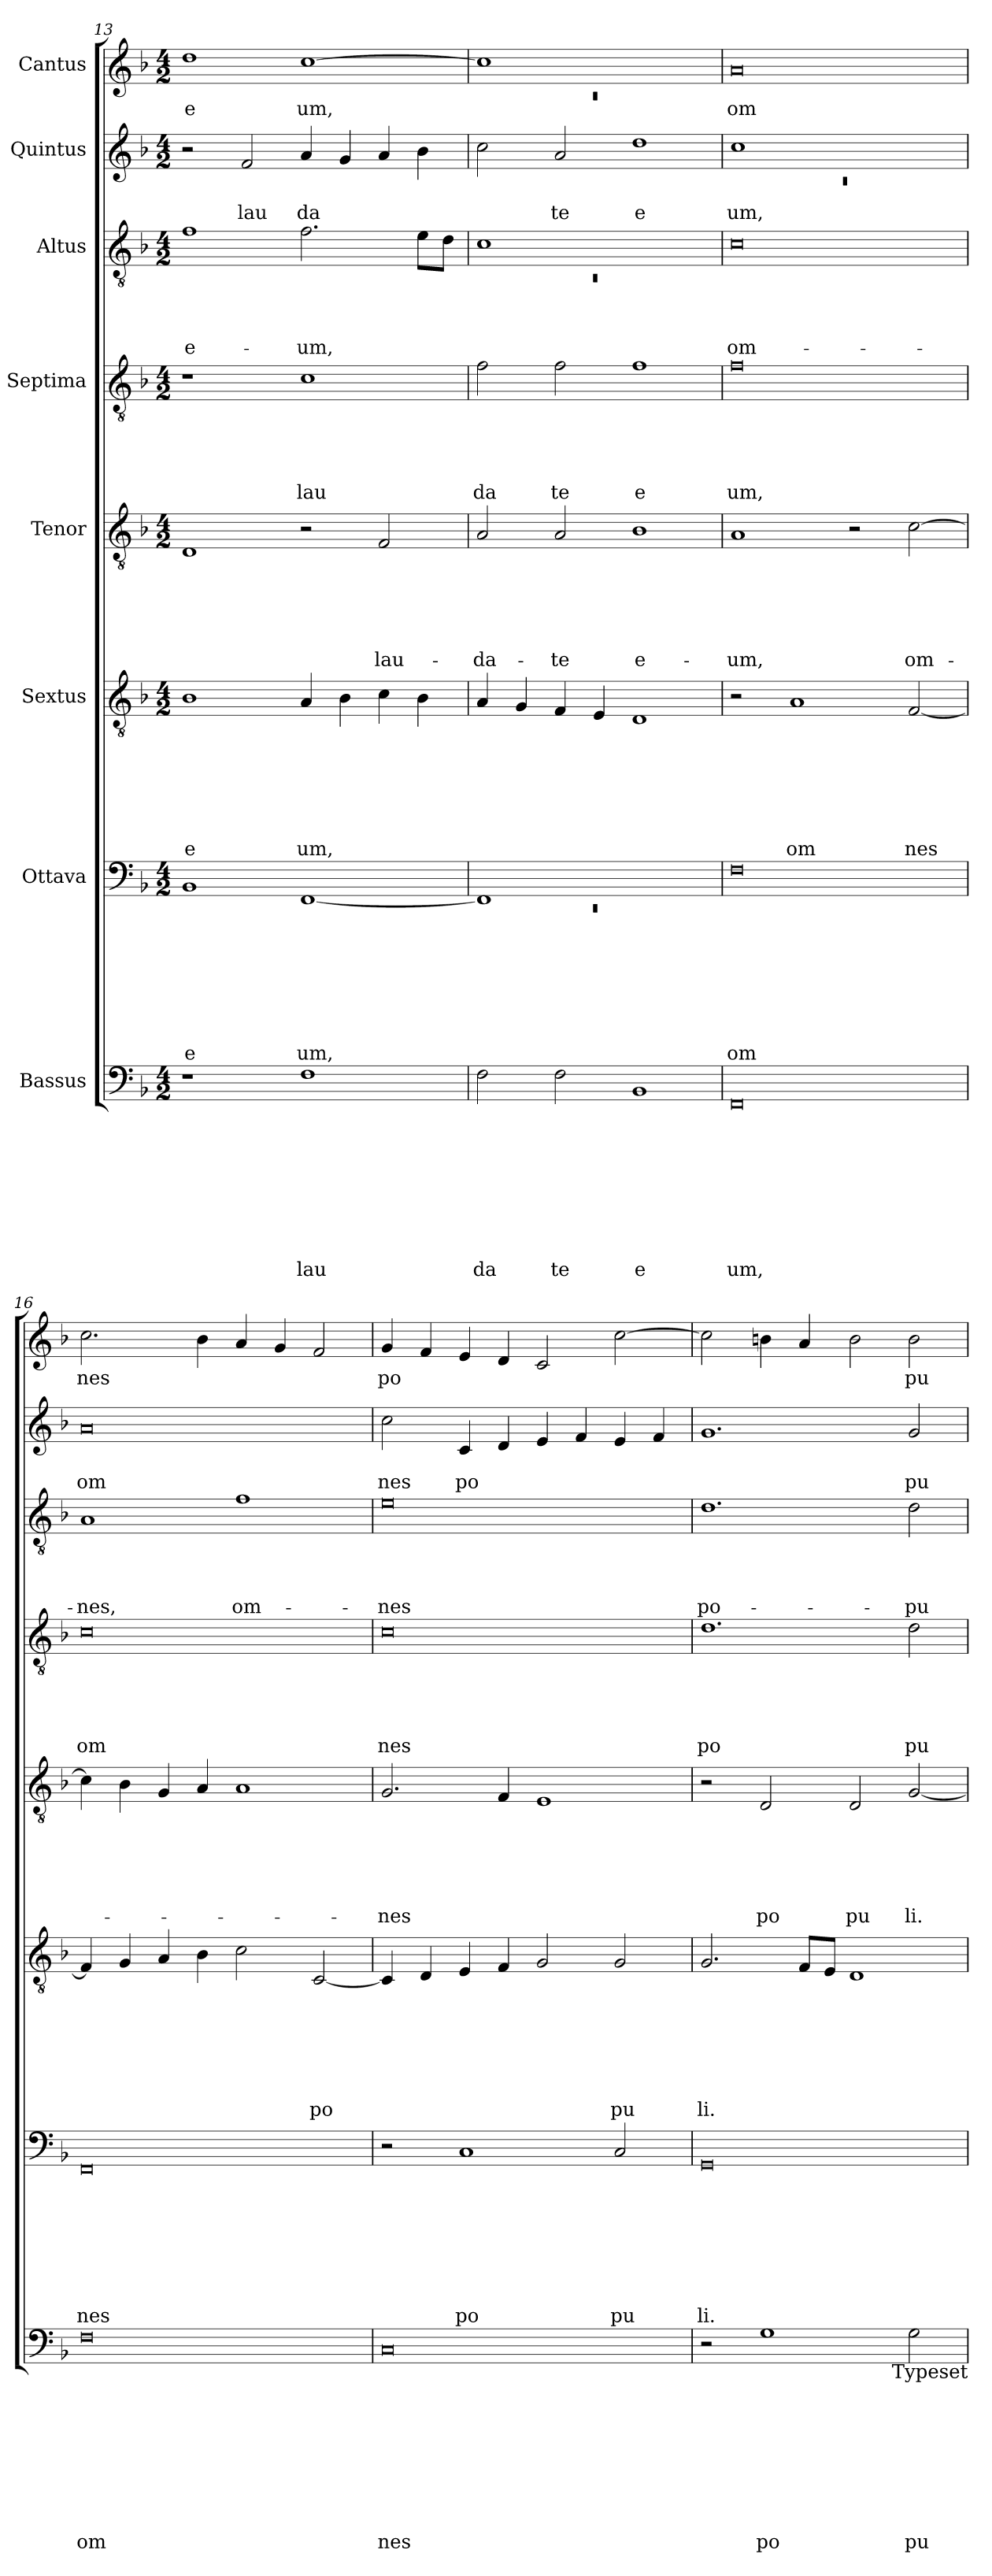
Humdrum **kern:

**kern	**text	**text	**text	**text	**text	**text	**text	**text	**text	**kern	**text	**text	**text	**text	**text	**text	**text	**text	**kern	**text	**text	**text	**text	**text	**text	**text	**kern	**text	**text	**text	**text	**text	**text	**kern	**text	**text	**text	**text	**text	**kern	**text	**text	**text	**text	**kern	**text	**text	**kern	**text
*part8	*part8	*part8	*part8	*part8	*part8	*part8	*part8	*part8	*part8	*part7	*part7	*part7	*part7	*part7	*part7	*part7	*part7	*part7	*part6	*part6	*part6	*part6	*part6	*part6	*part6	*part6	*part5	*part5	*part5	*part5	*part5	*part5	*part5	*part4	*part4	*part4	*part4	*part4	*part4	*part3	*part3	*part3	*part3	*part3	*part2	*part2	*part2	*part1	*part1
*staff8	*staff8	*staff8	*staff8	*staff8	*staff8	*staff8	*staff8	*staff8	*staff8	*staff7	*staff7	*staff7	*staff7	*staff7	*staff7	*staff7	*staff7	*staff7	*staff6	*staff6	*staff6	*staff6	*staff6	*staff6	*staff6	*staff6	*staff5	*staff5	*staff5	*staff5	*staff5	*staff5	*staff5	*staff4	*staff4	*staff4	*staff4	*staff4	*staff4	*staff3	*staff3	*staff3	*staff3	*staff3	*staff2	*staff2	*staff2	*staff1	*staff1
*I"Bassus	*	*	*	*	*	*	*	*	*	*I"Ottava	*	*	*	*	*	*	*	*	*I"Sextus	*	*	*	*	*	*	*	*I"Tenor	*	*	*	*	*	*	*I"Septima	*	*	*	*	*	*I"Altus	*	*	*	*	*I"Quintus	*	*	*I"Cantus	*
*clefF4	*	*	*	*	*	*	*	*	*	*clefF4	*	*	*	*	*	*	*	*	*clefGv2	*	*	*	*	*	*	*	*clefGv2	*	*	*	*	*	*	*clefGv2	*	*	*	*	*	*clefGv2	*	*	*	*	*clefG2	*	*	*clefG2	*
*ITrd-3c-5	*	*	*	*	*	*	*	*	*	*ITrd-3c-5	*	*	*	*	*	*	*	*	*ITrd-3c-5	*	*	*	*	*	*	*	*	*	*	*	*	*	*	*ITrd-3c-5	*	*	*	*	*	*ITrd-3c-5	*	*	*	*	*ITrd-3c-5	*	*	*ITrd-3c-5	*
*k[b-e-]	*	*	*	*	*	*	*	*	*	*k[b-e-]	*	*	*	*	*	*	*	*	*k[b-e-]	*	*	*	*	*	*	*	*k[b-]	*	*	*	*	*	*	*k[b-e-]	*	*	*	*	*	*k[b-e-]	*	*	*	*	*k[b-e-]	*	*	*k[b-e-]	*
*B-:	*	*	*	*	*	*	*	*	*	*B-:	*	*	*	*	*	*	*	*	*B-:	*	*	*	*	*	*	*	*F:	*	*	*	*	*	*	*B-:	*	*	*	*	*	*B-:	*	*	*	*	*B-:	*	*	*B-:	*
*M4/2	*	*	*	*	*	*	*	*	*	*M4/2	*	*	*	*	*	*	*	*	*M4/2	*	*	*	*	*	*	*	*M4/2	*	*	*	*	*	*	*M4/2	*	*	*	*	*	*M4/2	*	*	*	*	*M4/2	*	*	*M4/2	*
=13	=13	=13	=13	=13	=13	=13	=13	=13	=13	=13	=13	=13	=13	=13	=13	=13	=13	=13	=13	=13	=13	=13	=13	=13	=13	=13	=13	=13	=13	=13	=13	=13	=13	=13	=13	=13	=13	=13	=13	=13	=13	=13	=13	=13	=13	=13	=13	=13	=13
!	!	!	!	!	!	!	!	!	!	!	!	!	!	!	!	!	!	!LO:LY:b	!	!	!	!	!	!	!	!LO:LY:b	!	!	!	!	!	!	!	!	!	!	!	!	!	!	!	!	!	!LO:LY:b	!	!	!	!	!LO:LY:b
1r	.	.	.	.	.	.	.	.	.	1E-	.	.	.	.	.	.	.	e	1e-	.	.	.	.	.	.	e	1D	.	.	.	.	.	.	1r	.	.	.	.	.	1b-	.	.	.	e-	2r	.	.	1gg	e
!	!	!	!	!	!	!	!	!	!	!	!	!	!	!	!	!	!	!	!	!	!	!	!	!	!	!	!	!	!	!	!	!	!	!	!	!	!	!	!	!	!	!	!	!	!	!	!LO:LY:b	!	!
.	.	.	.	.	.	.	.	.	.	.	.	.	.	.	.	.	.	.	.	.	.	.	.	.	.	.	.	.	.	.	.	.	.	.	.	.	.	.	.	.	.	.	.	.	2b-/	.	lau	.	.
!	!	!	!	!	!	!	!	!	!LO:LY:b	!	!	!	!	!	!	!	!	!LO:LY:b	!	!	!	!	!	!	!	!LO:LY:b	!	!	!	!	!	!	!	!	!	!	!	!	!LO:LY:b	!	!	!	!	!LO:LY:b	!	!	!LO:LY:b	!	!LO:LY:b
1B-	.	.	.	.	.	.	.	.	lau	[<1BB-	.	.	.	.	.	.	.	um,	4d/	.	.	.	.	.	.	um,	2r	.	.	.	.	.	.	1f	.	.	.	.	lau	2.b-\	.	.	.	-um,	4dd/	.	da	[>1ff	um,
.	.	.	.	.	.	.	.	.	.	.	.	.	.	.	.	.	.	.	4e-\	.	.	.	.	.	.	.	.	.	.	.	.	.	.	.	.	.	.	.	.	.	.	.	.	.	4cc/	.	.	.	.
!	!	!	!	!	!	!	!	!	!	!	!	!	!	!	!	!	!	!	!	!	!	!	!	!	!	!	!	!	!	!	!	!	!LO:LY:b	!	!	!	!	!	!	!	!	!	!	!	!	!	!	!	!
.	.	.	.	.	.	.	.	.	.	.	.	.	.	.	.	.	.	.	4f\	.	.	.	.	.	.	.	2F/	.	.	.	.	.	lau-	.	.	.	.	.	.	.	.	.	.	.	4dd/	.	.	.	.
.	.	.	.	.	.	.	.	.	.	.	.	.	.	.	.	.	.	.	4e-\	.	.	.	.	.	.	.	.	.	.	.	.	.	.	.	.	.	.	.	.	8a\L	.	.	.	.	4ee-\	.	.	.	.
.	.	.	.	.	.	.	.	.	.	.	.	.	.	.	.	.	.	.	.	.	.	.	.	.	.	.	.	.	.	.	.	.	.	.	.	.	.	.	.	8g\J	.	.	.	.	.	.	.	.	.
=14	=14	=14	=14	=14	=14	=14	=14	=14	=14	=14	=14	=14	=14	=14	=14	=14	=14	=14	=14	=14	=14	=14	=14	=14	=14	=14	=14	=14	=14	=14	=14	=14	=14	=14	=14	=14	=14	=14	=14	=14	=14	=14	=14	=14	=14	=14	=14	=14	=14
*	*	*	*	*	*	*	*	*	*	*^	*	*	*	*	*	*	*	*	*	*	*	*	*	*	*	*	*	*	*	*	*	*	*	*	*	*	*	*	*	*^	*	*	*	*	*	*	*	*^	*
!	!	!	!	!	!	!	!	!	!LO:LY:b	!	!LO:N:vis=1	!	!	!	!	!	!	!	!	!	!	!	!	!	!	!	!	!	!	!	!	!	!	!LO:LY:b	!	!	!	!	!	!LO:LY:b	!	!LO:N:vis=1	!	!	!	!	!	!	!	!	!LO:N:vis=1	!
2B-\	.	.	.	.	.	.	.	.	da	1BB-]	0rEE	.	.	.	.	.	.	.	.	4d/	.	.	.	.	.	.	.	2A/	.	.	.	.	.	-da-	2b-\	.	.	.	.	da	1f	0rC	.	.	.	.	2ff\	.	.	1ff]	0rc	.
.	.	.	.	.	.	.	.	.	.	.	.	.	.	.	.	.	.	.	.	4c/	.	.	.	.	.	.	.	.	.	.	.	.	.	.	.	.	.	.	.	.	.	.	.	.	.	.	.	.	.	.	.	.
!	!	!	!	!	!	!	!	!	!LO:LY:b	!	!	!	!	!	!	!	!	!	!	!	!	!	!	!	!	!	!	!	!	!	!	!	!	!LO:LY:b	!	!	!	!	!	!LO:LY:b	!	!	!	!	!	!	!	!	!LO:LY:b	!	!	!
2B-\	.	.	.	.	.	.	.	.	te	.	.	.	.	.	.	.	.	.	.	4B-/	.	.	.	.	.	.	.	2A/	.	.	.	.	.	-te	2b-\	.	.	.	.	te	.	.	.	.	.	.	2dd/	.	te	.	.	.
.	.	.	.	.	.	.	.	.	.	.	.	.	.	.	.	.	.	.	.	4A/	.	.	.	.	.	.	.	.	.	.	.	.	.	.	.	.	.	.	.	.	.	.	.	.	.	.	.	.	.	.	.	.
!	!	!	!	!	!	!	!	!	!LO:LY:b	!	!	!	!	!	!	!	!	!	!	!	!	!	!	!	!	!	!	!	!	!	!	!	!	!LO:LY:b	!	!	!	!	!	!LO:LY:b	!	!	!	!	!	!	!	!	!LO:LY:b	!	!	!
1E-	.	.	.	.	.	.	.	.	e	1ryy	.	.	.	.	.	.	.	.	.	1G	.	.	.	.	.	.	.	1B-	.	.	.	.	.	e-	1b-	.	.	.	.	e	1ryy	.	.	.	.	.	1gg	.	e	1ryy	.	.
*	*	*	*	*	*	*	*	*	*	*v	*v	*	*	*	*	*	*	*	*	*	*	*	*	*	*	*	*	*	*	*	*	*	*	*	*	*	*	*	*	*	*v	*v	*	*	*	*	*	*	*	*v	*v	*
=15	=15	=15	=15	=15	=15	=15	=15	=15	=15	=15	=15	=15	=15	=15	=15	=15	=15	=15	=15	=15	=15	=15	=15	=15	=15	=15	=15	=15	=15	=15	=15	=15	=15	=15	=15	=15	=15	=15	=15	=15	=15	=15	=15	=15	=15	=15	=15	=15	=15
*	*	*	*	*	*	*	*	*	*	*	*	*	*	*	*	*	*	*	*	*	*	*	*	*	*	*	*	*	*	*	*	*	*	*	*	*	*	*	*	*	*	*	*	*	*^	*	*	*	*
!	!	!	!	!	!	!	!	!	!LO:LY:b	!	!	!	!	!	!	!	!	!LO:LY:b	!	!	!	!	!	!	!	!	!	!	!	!	!	!	!LO:LY:b	!	!	!	!	!	!LO:LY:b	!	!	!	!	!LO:LY:b	!	!LO:N:vis=1	!	!LO:LY:b	!	!LO:LY:b
0BB-	.	.	.	.	.	.	.	.	um,	0B-	.	.	.	.	.	.	.	om	2r	.	.	.	.	.	.	.	1A	.	.	.	.	.	-um,	0b-	.	.	.	.	um,	0f	.	.	.	om-	1ff	0rc	.	um,	0dd	om
!	!	!	!	!	!	!	!	!	!	!	!	!	!	!	!	!	!	!	!	!	!	!	!	!	!	!LO:LY:b	!	!	!	!	!	!	!	!	!	!	!	!	!	!	!	!	!	!	!	!	!	!	!	!
.	.	.	.	.	.	.	.	.	.	.	.	.	.	.	.	.	.	.	1d	.	.	.	.	.	.	om	.	.	.	.	.	.	.	.	.	.	.	.	.	.	.	.	.	.	.	.	.	.	.	.
.	.	.	.	.	.	.	.	.	.	.	.	.	.	.	.	.	.	.	.	.	.	.	.	.	.	.	2r	.	.	.	.	.	.	.	.	.	.	.	.	.	.	.	.	.	1ryy	.	.	.	.	.
!	!	!	!	!	!	!	!	!	!	!	!	!	!	!	!	!	!	!	!	!	!	!	!	!	!	!LO:LY:b	!	!	!	!	!	!	!LO:LY:b	!	!	!	!	!	!	!	!	!	!	!	!	!	!	!	!	!
.	.	.	.	.	.	.	.	.	.	.	.	.	.	.	.	.	.	.	[<2B-/	.	.	.	.	.	.	nes	[>2c\	.	.	.	.	.	om-	.	.	.	.	.	.	.	.	.	.	.	.	.	.	.	.	.
*	*	*	*	*	*	*	*	*	*	*	*	*	*	*	*	*	*	*	*	*	*	*	*	*	*	*	*	*	*	*	*	*	*	*	*	*	*	*	*	*	*	*	*	*	*v	*v	*	*	*	*
=16	=16	=16	=16	=16	=16	=16	=16	=16	=16	=16	=16	=16	=16	=16	=16	=16	=16	=16	=16	=16	=16	=16	=16	=16	=16	=16	=16	=16	=16	=16	=16	=16	=16	=16	=16	=16	=16	=16	=16	=16	=16	=16	=16	=16	=16	=16	=16	=16	=16
!	!	!	!	!	!	!	!	!	!LO:LY:b	!	!	!	!	!	!	!	!	!LO:LY:b	!	!	!	!	!	!	!	!	!	!	!	!	!	!	!	!	!	!	!	!	!LO:LY:b	!	!	!	!	!LO:LY:b	!	!	!LO:LY:b	!	!LO:LY:b
0B-	.	.	.	.	.	.	.	.	om	0BB-	.	.	.	.	.	.	.	nes	4B-/]	.	.	.	.	.	.	.	4c\]	.	.	.	.	.	.	0f	.	.	.	.	om	1d	.	.	.	-nes,	0dd	.	om	2.ff\	nes
.	.	.	.	.	.	.	.	.	.	.	.	.	.	.	.	.	.	.	4c/	.	.	.	.	.	.	.	4B-\	.	.	.	.	.	.	.	.	.	.	.	.	.	.	.	.	.	.	.	.	.	.
.	.	.	.	.	.	.	.	.	.	.	.	.	.	.	.	.	.	.	4d/	.	.	.	.	.	.	.	4G/	.	.	.	.	.	.	.	.	.	.	.	.	.	.	.	.	.	.	.	.	.	.
.	.	.	.	.	.	.	.	.	.	.	.	.	.	.	.	.	.	.	4e-\	.	.	.	.	.	.	.	4A/	.	.	.	.	.	.	.	.	.	.	.	.	.	.	.	.	.	.	.	.	4ee-\	.
!	!	!	!	!	!	!	!	!	!	!	!	!	!	!	!	!	!	!	!	!	!	!	!	!	!	!	!	!	!	!	!	!	!	!	!	!	!	!	!	!	!	!	!	!LO:LY:b	!	!	!	!	!
.	.	.	.	.	.	.	.	.	.	.	.	.	.	.	.	.	.	.	2f\	.	.	.	.	.	.	.	1A	.	.	.	.	.	.	.	.	.	.	.	.	1b-	.	.	.	om-	.	.	.	4dd/	.
.	.	.	.	.	.	.	.	.	.	.	.	.	.	.	.	.	.	.	.	.	.	.	.	.	.	.	.	.	.	.	.	.	.	.	.	.	.	.	.	.	.	.	.	.	.	.	.	4cc/	.
!	!	!	!	!	!	!	!	!	!	!	!	!	!	!	!	!	!	!	!	!	!	!	!	!	!	!LO:LY:b	!	!	!	!	!	!	!	!	!	!	!	!	!	!	!	!	!	!	!	!	!	!	!
.	.	.	.	.	.	.	.	.	.	.	.	.	.	.	.	.	.	.	[<2F/	.	.	.	.	.	.	po	.	.	.	.	.	.	.	.	.	.	.	.	.	.	.	.	.	.	.	.	.	2b-/	.
=17	=17	=17	=17	=17	=17	=17	=17	=17	=17	=17	=17	=17	=17	=17	=17	=17	=17	=17	=17	=17	=17	=17	=17	=17	=17	=17	=17	=17	=17	=17	=17	=17	=17	=17	=17	=17	=17	=17	=17	=17	=17	=17	=17	=17	=17	=17	=17	=17	=17
!	!	!	!	!	!	!	!	!	!LO:LY:b	!	!	!	!	!	!	!	!	!	!	!	!	!	!	!	!	!	!	!	!	!	!	!	!LO:LY:b	!	!	!	!	!	!LO:LY:b	!	!	!	!	!LO:LY:b	!	!	!LO:LY:b	!	!LO:LY:b
0F	.	.	.	.	.	.	.	.	nes	2r	.	.	.	.	.	.	.	.	4F/]	.	.	.	.	.	.	.	2.G/	.	.	.	.	.	-nes	0f	.	.	.	.	nes	0a	.	.	.	-nes	2ff\	.	nes	4cc/	po
.	.	.	.	.	.	.	.	.	.	.	.	.	.	.	.	.	.	.	4G/	.	.	.	.	.	.	.	.	.	.	.	.	.	.	.	.	.	.	.	.	.	.	.	.	.	.	.	.	4b-/	.
!	!	!	!	!	!	!	!	!	!	!	!	!	!	!	!	!	!	!LO:LY:b	!	!	!	!	!	!	!	!	!	!	!	!	!	!	!	!	!	!	!	!	!	!	!	!	!	!	!	!	!LO:LY:b	!	!
.	.	.	.	.	.	.	.	.	.	1F	.	.	.	.	.	.	.	po	4A/	.	.	.	.	.	.	.	.	.	.	.	.	.	.	.	.	.	.	.	.	.	.	.	.	.	4f/	.	po	4a/	.
.	.	.	.	.	.	.	.	.	.	.	.	.	.	.	.	.	.	.	4B-/	.	.	.	.	.	.	.	4F/	.	.	.	.	.	.	.	.	.	.	.	.	.	.	.	.	.	4g/	.	.	4g/	.
.	.	.	.	.	.	.	.	.	.	.	.	.	.	.	.	.	.	.	2c/	.	.	.	.	.	.	.	1E	.	.	.	.	.	.	.	.	.	.	.	.	.	.	.	.	.	4a/	.	.	2f/	.
.	.	.	.	.	.	.	.	.	.	.	.	.	.	.	.	.	.	.	.	.	.	.	.	.	.	.	.	.	.	.	.	.	.	.	.	.	.	.	.	.	.	.	.	.	4b-/	.	.	.	.
!	!	!	!	!	!	!	!	!	!	!	!	!	!	!	!	!	!	!LO:LY:b	!	!	!	!	!	!	!	!LO:LY:b	!	!	!	!	!	!	!	!	!	!	!	!	!	!	!	!	!	!	!	!	!	!	!
.	.	.	.	.	.	.	.	.	.	2F/	.	.	.	.	.	.	.	pu	2c/	.	.	.	.	.	.	pu	.	.	.	.	.	.	.	.	.	.	.	.	.	.	.	.	.	.	4a/	.	.	[<2ff\	.
.	.	.	.	.	.	.	.	.	.	.	.	.	.	.	.	.	.	.	.	.	.	.	.	.	.	.	.	.	.	.	.	.	.	.	.	.	.	.	.	.	.	.	.	.	4b-/	.	.	.	.
!!LO:PB:g=z
=18	=18	=18	=18	=18	=18	=18	=18	=18	=18	=18	=18	=18	=18	=18	=18	=18	=18	=18	=18	=18	=18	=18	=18	=18	=18	=18	=18	=18	=18	=18	=18	=18	=18	=18	=18	=18	=18	=18	=18	=18	=18	=18	=18	=18	=18	=18	=18	=18	=18
!	!	!	!	!	!	!	!	!	!	!	!	!	!	!	!	!	!	!LO:LY:b	!	!	!	!	!	!	!	!LO:LY:b	!	!	!	!	!	!	!	!	!	!	!	!	!LO:LY:b	!	!	!	!	!LO:LY:b	!	!	!	!	!
2r	.	.	.	.	.	.	.	.	.	0C	.	.	.	.	.	.	.	li.	2.c/	.	.	.	.	.	.	li.	2r	.	.	.	.	.	.	1.g	.	.	.	.	po	1.g	.	.	.	po-	1.cc	.	.	2ff\]	.
!	!	!	!	!	!	!	!	!	!LO:LY:b	!	!	!	!	!	!	!	!	!	!	!	!	!	!	!	!	!	!	!	!	!	!	!	!LO:LY:b	!	!	!	!	!	!	!	!	!	!	!	!	!	!	!	!
1c	.	.	.	.	.	.	.	.	po	.	.	.	.	.	.	.	.	.	.	.	.	.	.	.	.	.	2D/	.	.	.	.	.	po	.	.	.	.	.	.	.	.	.	.	.	.	.	.	4een\	.
.	.	.	.	.	.	.	.	.	.	.	.	.	.	.	.	.	.	.	8B-/L	.	.	.	.	.	.	.	.	.	.	.	.	.	.	.	.	.	.	.	.	.	.	.	.	.	.	.	.	4dd/	.
.	.	.	.	.	.	.	.	.	.	.	.	.	.	.	.	.	.	.	8A/J	.	.	.	.	.	.	.	.	.	.	.	.	.	.	.	.	.	.	.	.	.	.	.	.	.	.	.	.	.	.
!	!	!	!	!	!	!	!	!	!	!	!	!	!	!	!	!	!	!	!	!	!	!	!	!	!	!	!	!	!	!	!	!	!LO:LY:b	!	!	!	!	!	!	!	!	!	!	!	!	!	!	!	!
.	.	.	.	.	.	.	.	.	.	.	.	.	.	.	.	.	.	.	1G	.	.	.	.	.	.	.	2D/	.	.	.	.	.	pu	.	.	.	.	.	.	.	.	.	.	.	.	.	.	2ee\	.
!	!	!	!	!	!	!	!	!	!LO:LY:b	!	!	!	!	!	!	!	!	!	!	!	!	!	!	!	!	!	!	!	!	!	!	!	!LO:LY:b	!	!	!	!	!	!LO:LY:b	!	!	!	!	!LO:LY:b	!	!	!LO:LY:b	!	!LO:LY:b
2c\	.	.	.	.	.	.	.	.	pu	.	.	.	.	.	.	.	.	.	.	.	.	.	.	.	.	.	[<2G/	.	.	.	.	.	li.	2g\	.	.	.	.	pu	2g\	.	.	.	-pu-	2cc/	.	pu-	2ee\	pu-
!LO:TX:b:t=Typeset	!	!	!	!	!	!	!	!	!	!	!	!	!	!	!	!	!	!	!	!	!	!	!	!	!	!	!	!	!	!	!	!	!	!	!	!	!	!	!	!	!	!	!	!	!	!	!	!	!
=	=	=	=	=	=	=	=	=	=	=	=	=	=	=	=	=	=	=	=	=	=	=	=	=	=	=	=	=	=	=	=	=	=	=	=	=	=	=	=	=	=	=	=	=	=	=	=	=	=
*-	*-	*-	*-	*-	*-	*-	*-	*-	*-	*-	*-	*-	*-	*-	*-	*-	*-	*-	*-	*-	*-	*-	*-	*-	*-	*-	*-	*-	*-	*-	*-	*-	*-	*-	*-	*-	*-	*-	*-	*-	*-	*-	*-	*-	*-	*-	*-	*-	*-
